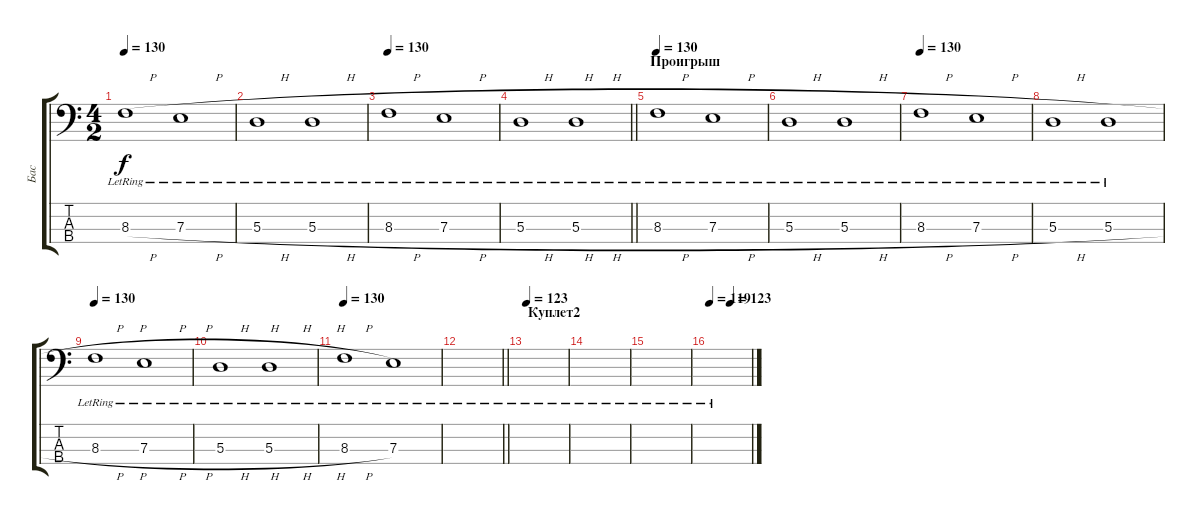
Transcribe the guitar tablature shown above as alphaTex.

\track ("Бас" "Бас") {instrument electricbassfinger}
\staff {score tabs}
\tuning (G2 D2 A1 E1) {hide}
\ts (4 2)
\tempo 130
\clef f4
\ks c
8.3{h lr}.1{dy f} 7.3{h lr}.1 |
5.3{h lr}.1 5.3{h lr}.1 |
\tempo 130
8.3{h lr}.1 7.3{h lr}.1 |
\barLineRight lightlight
5.3{h lr}.1 5.3{h lr}.1 |
\section ("" "Проигрыш")
\tempo 130
8.3{h lr}.1 7.3{h lr}.1 |
5.3{h lr}.1 5.3{h lr}.1 |
\tempo 130
8.3{h lr}.1 7.3{h lr}.1 |
5.3{h lr}.1 5.3{h lr}.1 |
\tempo 130
8.3{h lr}.1 7.3{h lr}.1 |
5.3{h lr}.1 5.3{h lr}.1 |
\tempo 130
8.3{h lr}.1 7.3{lr}.1 |
\barLineRight lightlight
|
\section ("" "Куплет2")
\tempo 123
|
|
|
\tempo 119
\tempo (123 0.5)
